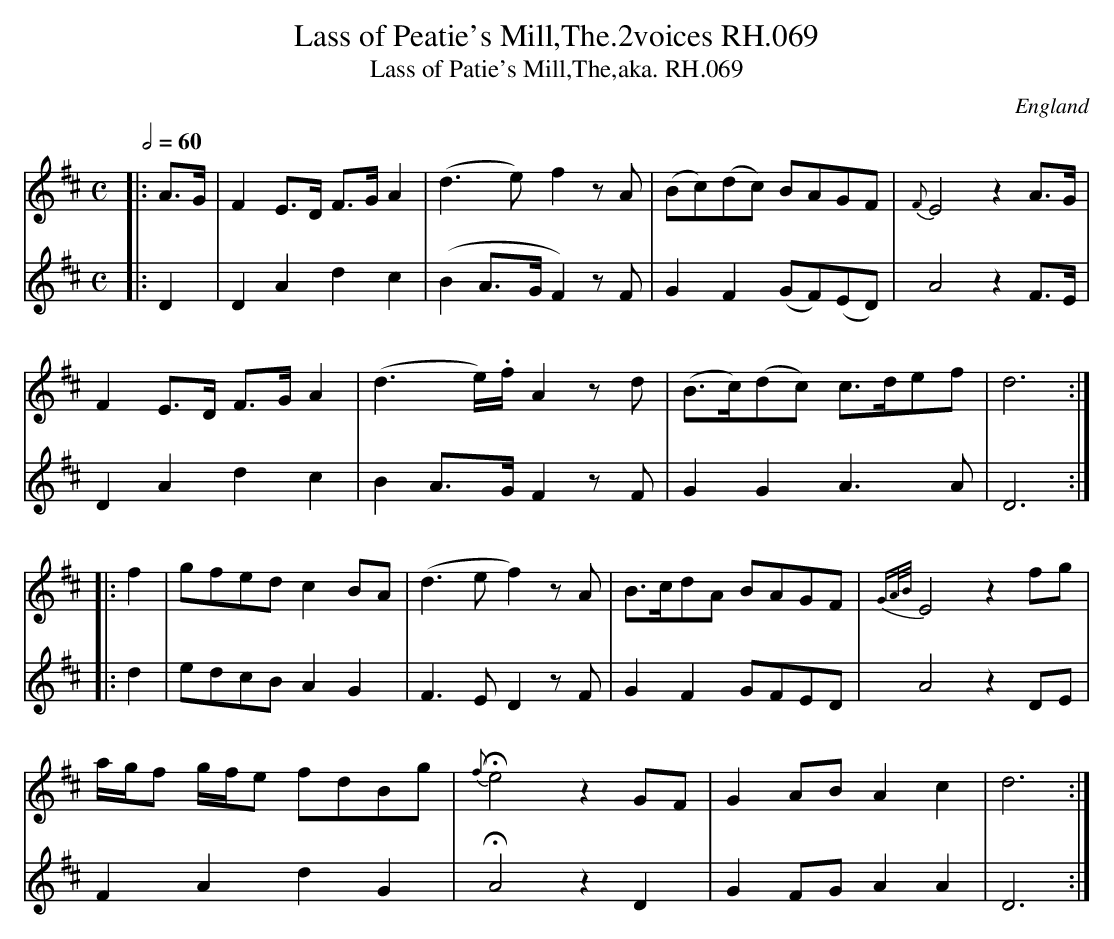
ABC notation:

X:1
T:Lass of Peatie's Mill,The.2voices RH.069
T:Lass of Patie's Mill,The,aka. RH.069
O:England
M:C
L:1/8
Q:2/4=60
K:D major
[V:1]|:A>G|F2E>D F>GA2|(d2>e2) f2zA|(Bc)(dc) BAGF|{F}E4 z2A>G|
[V:2]|:D2|D2A2 d2c2|(B2A>G F2)zF|G2F2 (GF)(ED)|A4 z2F>E|
[V:1] F2E>D F>GA2|(d3e/).f/ A2zd|(B>c)(dc) c>def|d6:|
[V:2] D2A2 d2c2|B2A>G F2zF|G2G2 A3A|D6:|
[V:1]|:f2|gfed c2BA|(d3e f2)zA|B>cdA BAGF|{GA/B/}E4 z2fg|
[V:2]|:d2|edcB A2G2|F3E D2zF|G2F2 GFED|A4 z2DE|
[V:1] a/g/f g/f/e fdBg|{f}He4 z2GF|G2AB A2c2|d6:|
[V:2] F2A2 d2G2|HA4 z2D2|G2FG A2A2|D6:|
